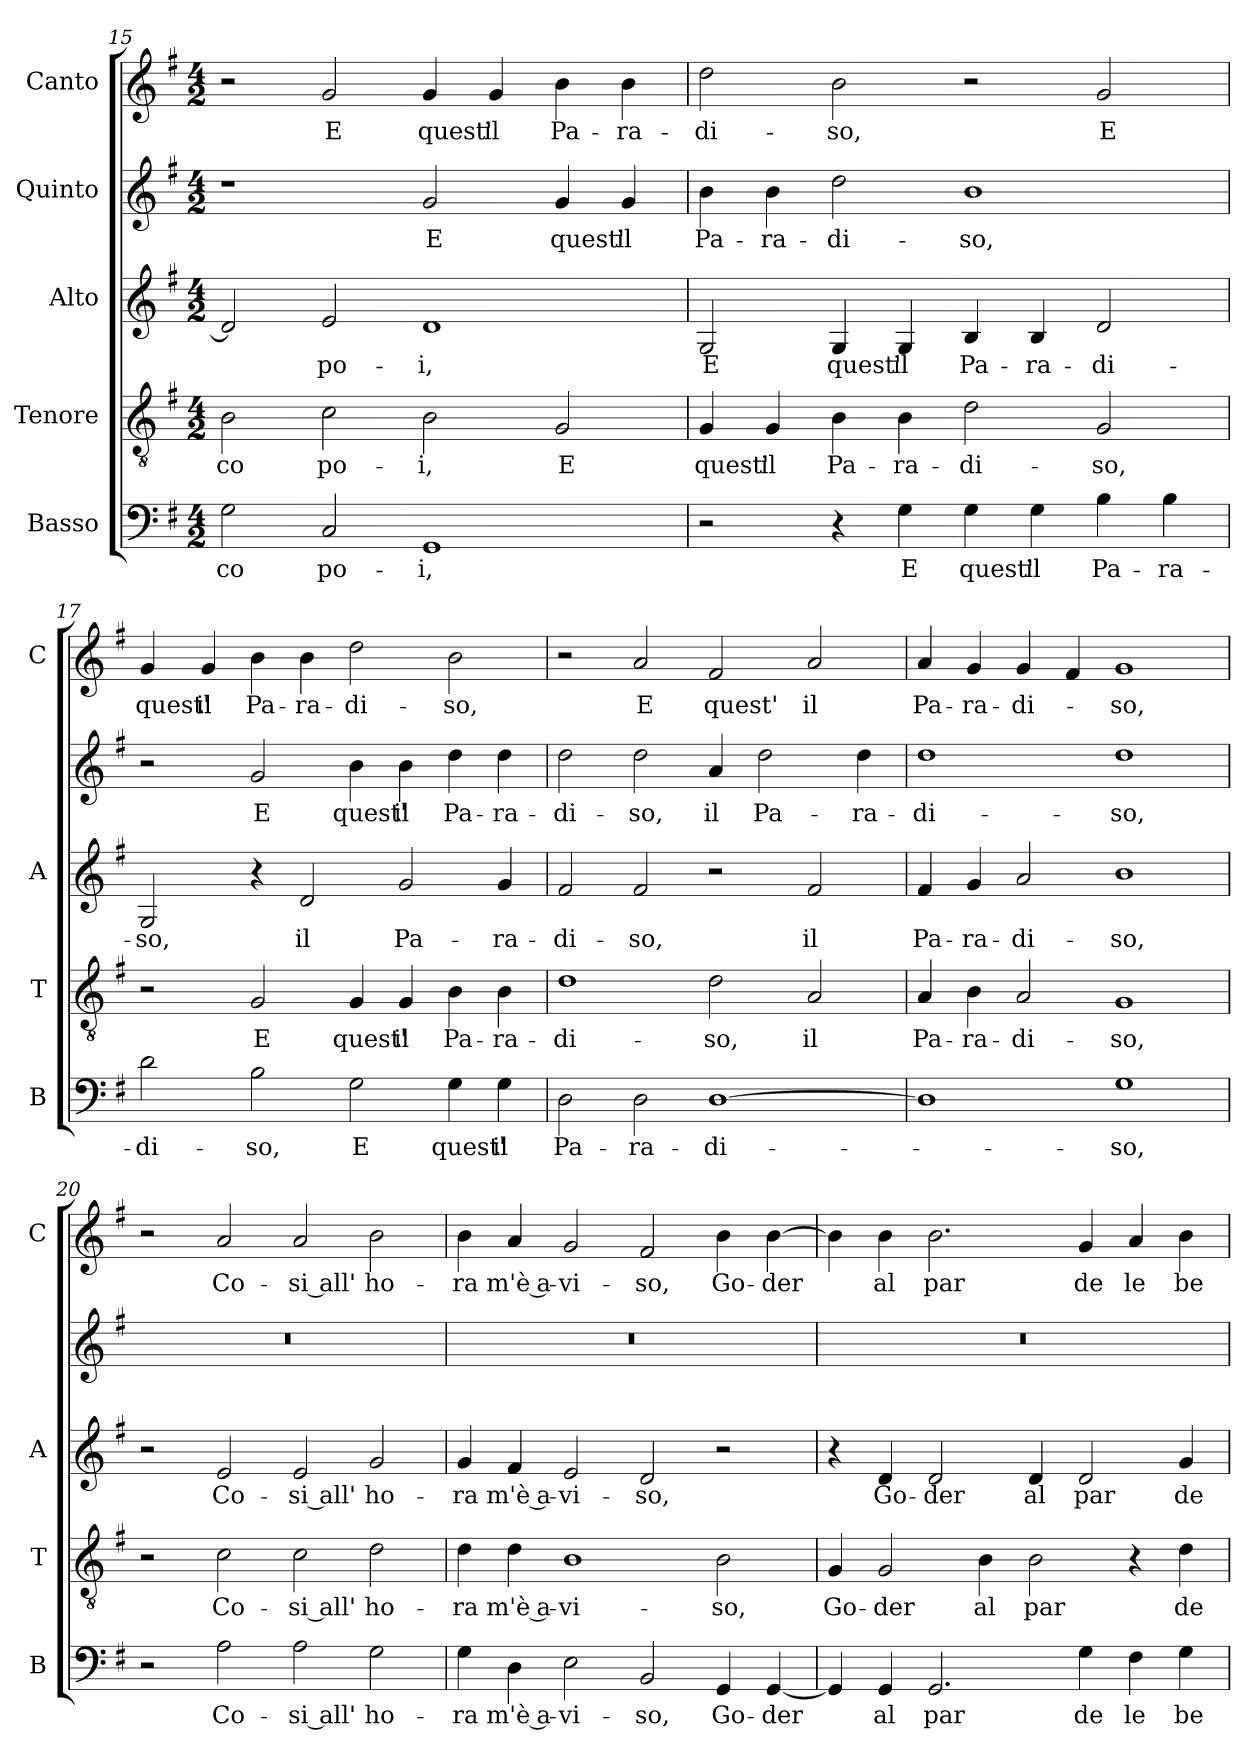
**kern	**text	**kern	**text	**kern	**text	**kern	**text	**kern	**text
*part5	*part5	*part4	*part4	*part3	*part3	*part2	*part2	*part1	*part1
*staff5	*staff5	*staff4	*staff4	*staff3	*staff3	*staff2	*staff2	*staff1	*staff1
*I"Basso	*	*I"Tenore	*	*I"Alto	*	*I"Quinto	*	*I"Canto	*
*I'B	*	*I'T	*	*I'A	*	*	*	*I'C	*
*clefF4	*	*clefGv2	*	*clefG2	*	*clefG2	*	*clefG2	*
*k[f#]	*	*k[f#]	*	*k[f#]	*	*k[f#]	*	*k[f#]	*
*G:	*	*G:	*	*G:	*	*G:	*	*G:	*
*M4/2	*	*M4/2	*	*M4/2	*	*M4/2	*	*M4/2	*
=15	=15	=15	=15	=15	=15	=15	=15	=15	=15
!	!LO:LY:b	!	!LO:LY:b	!	!	!	!	!	!
2G\	-co	2B\	-co	2d/]	.	1r	.	2r	.
!	!LO:LY:b	!	!LO:LY:b	!	!LO:LY:b	!	!	!	!LO:LY:b
2C/	po-	2c\	po-	2e/	po-	.	.	2g/	E
!	!LO:LY:b	!	!LO:LY:b	!	!LO:LY:b	!	!LO:LY:b	!	!LO:LY:b
1GG	-i,	2B\	-i,	1d	-i,	2g/	E	4g/	quest'
!	!	!	!	!	!	!	!	!	!LO:LY:b
.	.	.	.	.	.	.	.	4g/	il
!	!	!	!LO:LY:b	!	!	!	!LO:LY:b	!	!LO:LY:b
.	.	2G/	E	.	.	4g/	quest'	4b\	Pa-
!	!	!	!	!	!	!	!LO:LY:b	!	!LO:LY:b
.	.	.	.	.	.	4g/	il	4b\	-ra-
!!LO:LB:g=z
=16	=16	=16	=16	=16	=16	=16	=16	=16	=16
!	!	!	!LO:LY:b	!	!LO:LY:b	!	!LO:LY:b	!	!LO:LY:b
2r	.	4G/	quest'	2G/	E	4b\	Pa-	2dd\	-di-
!	!	!	!LO:LY:b	!	!	!	!LO:LY:b	!	!
.	.	4G/	il	.	.	4b\	-ra-	.	.
!	!	!	!LO:LY:b	!	!LO:LY:b	!	!LO:LY:b	!	!LO:LY:b
4r	.	4B\	Pa-	4G/	quest'	2dd\	-di-	2b\	-so,
!	!LO:LY:b	!	!LO:LY:b	!	!LO:LY:b	!	!	!	!
4G\	E	4B\	-ra-	4G/	il	.	.	.	.
!	!LO:LY:b	!	!LO:LY:b	!	!LO:LY:b	!	!LO:LY:b	!	!
4G\	quest'	2d\	-di-	4B/	Pa-	1b	-so,	2r	.
!	!LO:LY:b	!	!	!	!LO:LY:b	!	!	!	!
4G\	il	.	.	4B/	-ra-	.	.	.	.
!	!LO:LY:b	!	!LO:LY:b	!	!LO:LY:b	!	!	!	!LO:LY:b
4B\	Pa-	2G/	-so,	2d/	-di-	.	.	2g/	E
!	!LO:LY:b	!	!	!	!	!	!	!	!
4B\	-ra-	.	.	.	.	.	.	.	.
=17	=17	=17	=17	=17	=17	=17	=17	=17	=17
!	!LO:LY:b	!	!	!	!LO:LY:b	!	!	!	!LO:LY:b
2d\	-di-	2r	.	2G/	-so,	2r	.	4g/	quest'
!	!	!	!	!	!	!	!	!	!LO:LY:b
.	.	.	.	.	.	.	.	4g/	il
!	!LO:LY:b	!	!LO:LY:b	!	!	!	!LO:LY:b	!	!LO:LY:b
2B\	-so,	2G/	E	4r	.	2g/	E	4b\	Pa-
!	!	!	!	!	!LO:LY:b	!	!	!	!LO:LY:b
.	.	.	.	2d/	il	.	.	4b\	-ra-
!	!LO:LY:b	!	!LO:LY:b	!	!	!	!LO:LY:b	!	!LO:LY:b
2G\	E	4G/	quest'	.	.	4b\	quest'	2dd\	-di-
!	!	!	!LO:LY:b	!	!LO:LY:b	!	!LO:LY:b	!	!
.	.	4G/	il	2g/	Pa-	4b\	il	.	.
!	!LO:LY:b	!	!LO:LY:b	!	!	!	!LO:LY:b	!	!LO:LY:b
4G\	quest'	4B\	Pa-	.	.	4dd\	Pa-	2b\	-so,
!	!LO:LY:b	!	!LO:LY:b	!	!LO:LY:b	!	!LO:LY:b	!	!
4G\	il	4B\	-ra-	4g/	-ra-	4dd\	-ra-	.	.
=18	=18	=18	=18	=18	=18	=18	=18	=18	=18
!	!LO:LY:b	!	!LO:LY:b	!	!LO:LY:b	!	!LO:LY:b	!	!
2D\	Pa-	1d	-di-	2f#/	-di-	2dd\	-di-	2r	.
!	!LO:LY:b	!	!	!	!LO:LY:b	!	!LO:LY:b	!	!LO:LY:b
2D\	-ra-	.	.	2f#/	-so,	2dd\	-so,	2a/	E
!	!LO:LY:b	!	!LO:LY:b	!	!	!	!LO:LY:b	!	!LO:LY:b
[1D	-di-	2d\	-so,	2r	.	4a/	il	2f#/	quest'
!	!	!	!	!	!	!	!LO:LY:b	!	!
.	.	.	.	.	.	2dd\	Pa-	.	.
!	!	!	!LO:LY:b	!	!LO:LY:b	!	!	!	!LO:LY:b
.	.	2A/	il	2f#/	il	.	.	2a/	il
!	!	!	!	!	!	!	!LO:LY:b	!	!
.	.	.	.	.	.	4dd\	-ra-	.	.
=19	=19	=19	=19	=19	=19	=19	=19	=19	=19
!	!	!	!LO:LY:b	!	!LO:LY:b	!	!LO:LY:b	!	!LO:LY:b
1D]	.	4A/	Pa-	4f#/	Pa-	1dd	-di-	4a/	Pa-
!	!	!	!LO:LY:b	!	!LO:LY:b	!	!	!	!LO:LY:b
.	.	4B\	-ra-	4g/	-ra-	.	.	4g/	-ra-
!	!	!	!LO:LY:b	!	!LO:LY:b	!	!	!	!LO:LY:b
.	.	2A/	-di-	2a/	-di-	.	.	4g/	-di-
.	.	.	.	.	.	.	.	4f#/	.
!	!LO:LY:b	!	!LO:LY:b	!	!LO:LY:b	!	!LO:LY:b	!	!LO:LY:b
1G	-so,	1G	-so,	1b	-so,	1dd	-so,	1g	-so,
!!LO:LB:g=z
=20	=20	=20	=20	=20	=20	=20	=20	=20	=20
2r	.	2r	.	2r	.	0r	.	2r	.
!	!LO:LY:b	!	!LO:LY:b	!	!LO:LY:b	!	!	!	!LO:LY:b
2A\	Co-	2c\	Co-	2e/	Co-	.	.	2a/	Co-
!	!LO:LY:b	!	!LO:LY:b	!	!LO:LY:b	!	!	!	!LO:LY:b
2A\	-si all'	2c\	-si all'	2e/	-si all'	.	.	2a/	-si all'
!	!LO:LY:b	!	!LO:LY:b	!	!LO:LY:b	!	!	!	!LO:LY:b
2G\	ho-	2d\	ho-	2g/	ho-	.	.	2b\	ho-
=21	=21	=21	=21	=21	=21	=21	=21	=21	=21
!	!LO:LY:b	!	!LO:LY:b	!	!LO:LY:b	!	!	!	!LO:LY:b
4G\	-ra	4d\	-ra	4g/	-ra	0r	.	4b\	-ra
!	!LO:LY:b	!	!LO:LY:b	!	!LO:LY:b	!	!	!	!LO:LY:b
4D\	m'è a-	4d\	m'è a-	4f#/	m'è a-	.	.	4a/	m'è a-
!	!LO:LY:b	!	!LO:LY:b	!	!LO:LY:b	!	!	!	!LO:LY:b
2E\	-vi-	1B	-vi-	2e/	-vi-	.	.	2g/	-vi-
!	!LO:LY:b	!	!	!	!LO:LY:b	!	!	!	!LO:LY:b
2BB/	-so,	.	.	2d/	-so,	.	.	2f#/	-so,
!	!LO:LY:b	!	!LO:LY:b	!	!	!	!	!	!LO:LY:b
4GG/	Go-	2B\	-so,	2r	.	.	.	4b\	Go-
!	!LO:LY:b	!	!	!	!	!	!	!	!LO:LY:b
[4GG/	-der	.	.	.	.	.	.	[4b\	-der
=22	=22	=22	=22	=22	=22	=22	=22	=22	=22
!	!	!	!LO:LY:b	!	!	!	!	!	!
4GG/]	.	4G/	Go-	4r	.	0r	.	4b\]	.
!	!LO:LY:b	!	!LO:LY:b	!	!LO:LY:b	!	!	!	!LO:LY:b
4GG/	al	2G/	-der	4d/	Go-	.	.	4b\	al
!	!LO:LY:b	!	!	!	!LO:LY:b	!	!	!	!LO:LY:b
2.GG/	par	.	.	2d/	-der	.	.	2.b\	par
!	!	!	!LO:LY:b	!	!	!	!	!	!
.	.	4B\	al	.	.	.	.	.	.
!	!	!	!LO:LY:b	!	!LO:LY:b	!	!	!	!
.	.	2B\	par	4d/	al	.	.	.	.
!	!LO:LY:b	!	!	!	!LO:LY:b	!	!	!	!LO:LY:b
4G\	de	.	.	2d/	par	.	.	4g/	de
!	!LO:LY:b	!	!	!	!	!	!	!	!LO:LY:b
4F#\	le	4r	.	.	.	.	.	4a/	le
!	!LO:LY:b	!	!LO:LY:b	!	!LO:LY:b	!	!	!	!LO:LY:b
4G\	be-	4d\	de	4g/	de	.	.	4b\	be-
=	=	=	=	=	=	=	=	=	=
*-	*-	*-	*-	*-	*-	*-	*-	*-	*-
